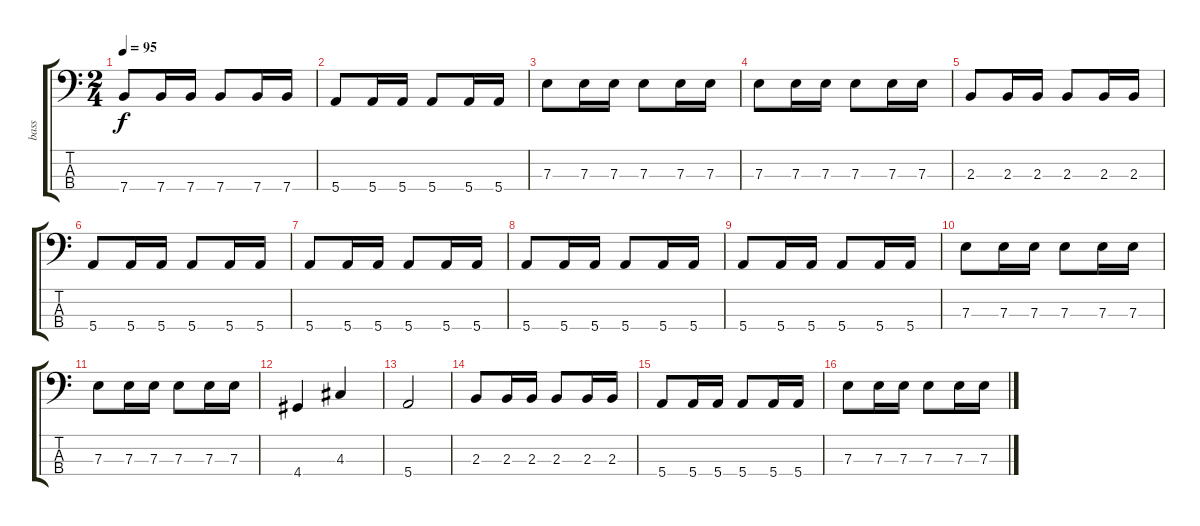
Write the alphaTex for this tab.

\track ("bass" "bass") {instrument electricbassfinger}
\staff {score tabs}
\tuning (G2 D2 A1 E1) {hide}
\ts (2 4)
\tempo 95
\clef f4
\ks c
7.4.8{dy f} 7.4.16 7.4.16 7.4.8 7.4.16 7.4.16 |
5.4.8 5.4.16 5.4.16 5.4.8 5.4.16 5.4.16 |
7.3.8 7.3.16 7.3.16 7.3.8 7.3.16 7.3.16 |
7.3.8 7.3.16 7.3.16 7.3.8 7.3.16 7.3.16 |
2.3.8 2.3.16 2.3.16 2.3.8 2.3.16 2.3.16 |
5.4.8 5.4.16 5.4.16 5.4.8 5.4.16 5.4.16 |
5.4.8 5.4.16 5.4.16 5.4.8 5.4.16 5.4.16 |
5.4.8 5.4.16 5.4.16 5.4.8 5.4.16 5.4.16 |
5.4.8 5.4.16 5.4.16 5.4.8 5.4.16 5.4.16 |
7.3.8 7.3.16 7.3.16 7.3.8 7.3.16 7.3.16 |
7.3.8 7.3.16 7.3.16 7.3.8 7.3.16 7.3.16 |
4.4.4 4.3.4 |
5.4.2 |
2.3.8 2.3.16 2.3.16 2.3.8 2.3.16 2.3.16 |
5.4.8 5.4.16 5.4.16 5.4.8 5.4.16 5.4.16 |
7.3.8 7.3.16 7.3.16 7.3.8 7.3.16 7.3.16
